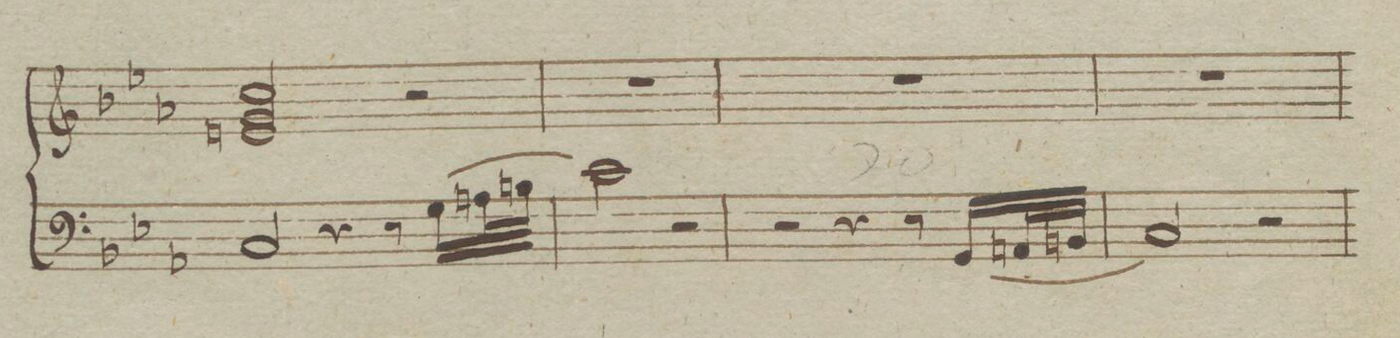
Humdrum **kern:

**kern	**dynam
*I"Organo	*
*clefF4	*
*k[b-e-a-]	*
*met(c)	*
*M4/4	*
2C/	.
4r	.
8r	.
(16G\LL	.
32An\L	.
32Bn\JJJ	.
=69	=69
2c\)	.
2r	.
=70	=70
2r	.
4r	.
8r	.
(16GG/LL	.
32AAn/L	.
32BBn/JJJ	.
=71	=71
2C/)	.
2r	.
=72	=72
*-	*-
